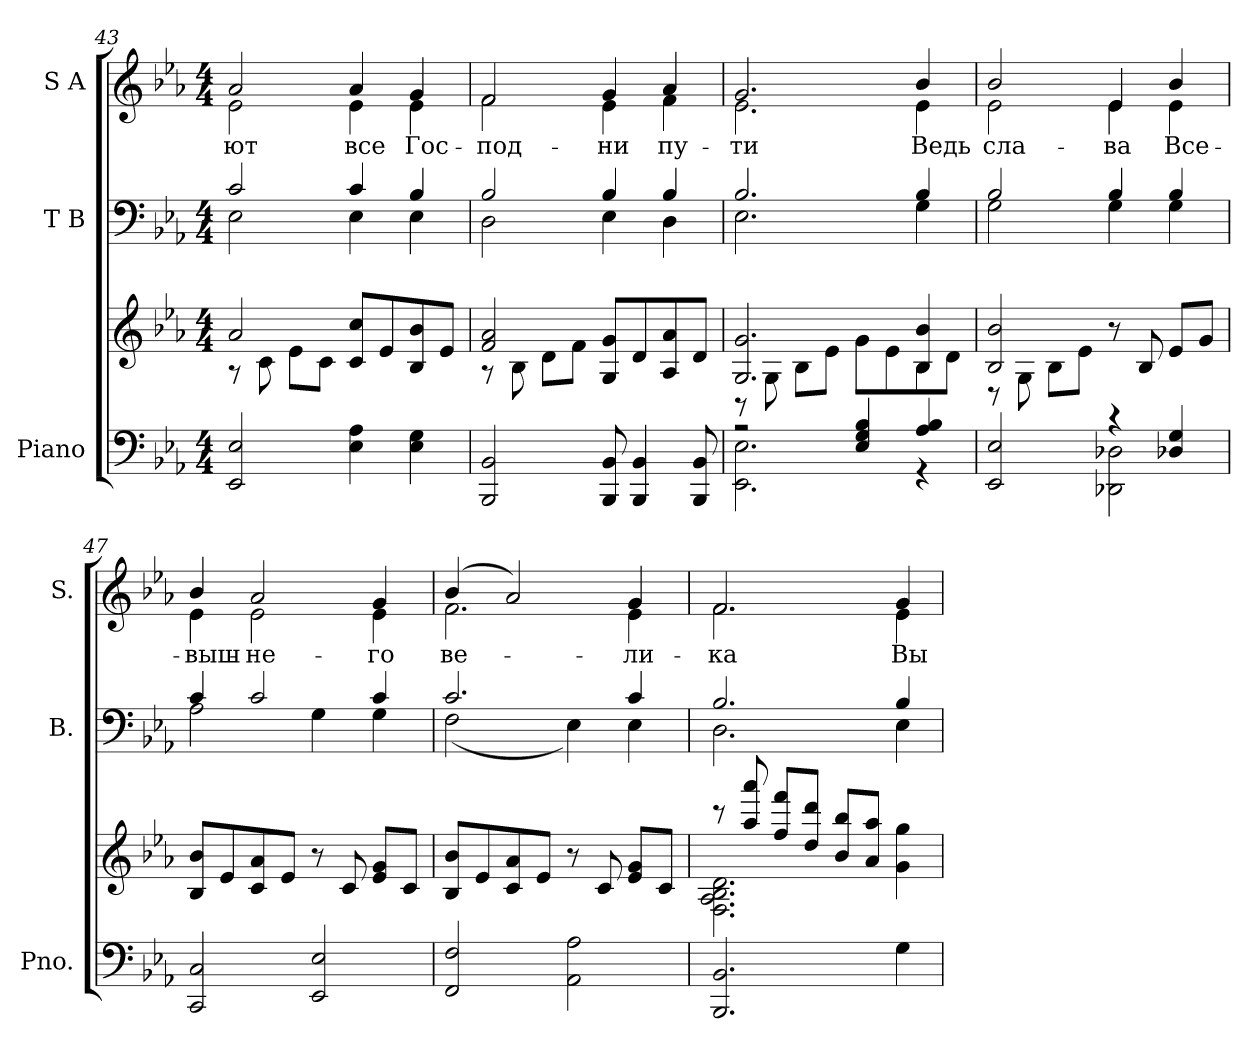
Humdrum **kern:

**kern	**kern	**kern	**kern	**text
*part3	*part3	*part2	*part1	*part1
*staff4	*staff3	*staff2	*staff1	*staff1
*I"Piano	*	*I"T B	*I"S A	*
*I'Pno.	*	*I'B.	*I'S.	*
*clefF4	*clefG2	*clefF4	*clefG2	*
*k[b-e-a-]	*k[b-e-a-]	*k[b-e-a-]	*k[b-e-a-]	*
*E-:	*E-:	*E-:	*E-:	*
*M4/4	*M4/4	*M4/4	*M4/4	*
=43	=43	=43	=43	=43
*	*^	*^	*	*
!	!	!	!	!	!	!LO:LY:b:color=#000000
*	*	*	*	*	*^	*
2EE-i/ 2E-i	2a-i/	8r	2ci/	2E-i\	2a-i/	2e-i\	-ют
.	.	8ci\	.	.	.	.	.
.	.	8e-i\L	.	.	.	.	.
.	.	8ci\J	.	.	.	.	.
!	!	!	!	!	!	!	!LO:LY:b:color=#000000
4E-i\ 4A-i	8ci/ 8cciL	2ryy	4ci/	4E-i\	4a-i/	4e-i\	все
.	8e-i/	.	.	.	.	.	.
!	!	!	!	!	!	!	!LO:LY:b:color=#000000
4E-i\ 4Gi	8B-i/ 8b-i	.	4B-i/	4E-i\	4gi/	4e-i\	Гос-
.	8e-i/J	.	.	.	.	.	.
=44	=44	=44	=44	=44	=44	=44	=44
!	!	!	!	!	!	!	!LO:LY:b:color=#000000
2BBB-i/ 2BB-i	2fi/ 2a-i	8r	2B-i/	2Di\	2fi/	2fi\	-под-
.	.	8B-i\	.	.	.	.	.
.	.	8di\L	.	.	.	.	.
.	.	8fi\J	.	.	.	.	.
!	!	!	!	!	!	!	!LO:LY:b:color=#000000
8BBB-i/ 8BB-i	8Gi/ 8giL	2ryy	4B-i/	4E-i\	4gi/	4e-i\	-ни
4BBB-i/ 4BB-i	8di/	.	.	.	.	.	.
!	!	!	!	!	!	!	!LO:LY:b:color=#000000
.	8A-i/ 8a-i	.	4B-i/	4Di\	4a-i/	4fi\	пу-
8BBB-i/ 8BB-i	8di/J	.	.	.	.	.	.
!!LO:LB:g=z	!!
=45	=45	=45	=45	=45	=45	=45	=45
*^	*	*	*	*	*	*	*
!	!	!	!	!	!	!	!	!LO:LY:b:color=#000000
2r	2.EE-i\ 2.E-i	2.Gi/ 2.gi	8r	2.B-i/	2.E-i\	2.gi/	2.e-i\	-ти
.	.	.	8Gi\	.	.	.	.	.
.	.	.	8B-i\L	.	.	.	.	.
.	.	.	8e-i\J	.	.	.	.	.
4E-i/ 4Gi 4B-i	.	.	8gi\L	.	.	.	.	.
.	.	.	8e-i\	.	.	.	.	.
!	!	!	!	!	!	!	!	!LO:LY:b:color=#000000
4A-i/ 4B-i	4r	4B-i/ 4b-i	8B-i\	4B-i/	4Gi\	4b-i/	4e-i\	Ведь
.	.	.	8di\J	.	.	.	.	.
=46	=46	=46	=46	=46	=46	=46	=46	=46
!	!	!	!	!	!	!	!	!LO:LY:b:color=#000000
2ryy	2EE-i/ 2E-i	2B-i/ 2b-i	8r	2B-i/	2Gi\	2b-i/	2e-i\	сла-
.	.	.	8Gi\	.	.	.	.	.
.	.	.	8B-i\L	.	.	.	.	.
.	.	.	8e-i\J	.	.	.	.	.
!	!	!	!	!	!	!	!	!LO:LY:b:color=#000000
4r	2DD-Xi\ 2D-Xi	8r	2ryy	4B-i/	4Gi\	4e-i/	4e-i\	-ва
.	.	8B-i/	.	.	.	.	.	.
!	!	!	!	!	!	!	!	!LO:LY:b:color=#000000
4D-Xi/ 4Gi	.	8e-i/L	.	4B-i/	4Gi\	4b-i/	4e-i\	Все-
.	.	8gi/J	.	.	.	.	.	.
*v	*v	*	*	*	*	*	*	*
*	*v	*v	*	*	*	*	*
=47	=47	=47	=47	=47	=47	=47
!	!	!	!	!	!	!LO:LY:b:color=#000000
2CCi/ 2Ci	8B-i/ 8b-iL	4ci/	2A-i\	4b-i/	4e-i\	-выш-
.	8e-i/	.	.	.	.	.
!	!	!	!	!	!	!LO:LY:b:color=#000000
.	8ci/ 8a-i	2ci/	.	2a-i/	2e-i\	-не-
.	8e-i/J	.	.	.	.	.
2EE-i/ 2E-i	8r	.	4Gi\	.	.	.
.	8ci/	.	.	.	.	.
!	!	!	!	!	!	!LO:LY:b:color=#000000
.	8e-i/ 8giL	4ci/	4Gi\	4gi/	4e-i\	-го
.	8ci/J	.	.	.	.	.
=48	=48	=48	=48	=48	=48	=48
!	!	!	!	!	!	!LO:LY:b:color=#000000
2FFi/ 2Fi	8B-i/ 8b-iL	2.ci/	(2Fi\	(4b-i/	2.fi\	ве-
.	8e-i/	.	.	.	.	.
.	8ci/ 8a-i	.	.	2a-i/)	.	.
.	8e-i/J	.	.	.	.	.
2AA-i\ 2A-i	8r	.	4E-i\)	.	.	.
.	8ci/	.	.	.	.	.
!	!	!	!	!	!	!LO:LY:b:color=#000000
.	8e-i/ 8giL	4ci/	4E-i\	4gi/	4e-i\	-ли-
.	8ci/J	.	.	.	.	.
=49	=49	=49	=49	=49	=49	=49
*	*^	*	*	*	*	*
!	!	!	!	!	!	!	!LO:LY:b:color=#000000
2.BBB-i/ 2.BB-i	8r	2.Fi\ 2.A-i 2.B-i 2.di	2.B-i/	2.Di\	2.fi/	2.fi\	-ка
.	8aa-i/ 8aaa-i	.	.	.	.	.	.
.	8ffi/ 8fffiL	.	.	.	.	.	.
.	8ddi/ 8dddiJ	.	.	.	.	.	.
.	8b-i/ 8bb-iL	.	.	.	.	.	.
.	8a-i/ 8aa-iJ	.	.	.	.	.	.
!	!	!	!	!	!	!	!LO:LY:b:color=#000000
4Gi\	4gi\ 4ggi	4ryy	4B-i/	4E-i\	4gi/	4e-i\	Вы-
*	*v	*v	*	*	*v	*v	*
*	*	*v	*v	*	*
=	=	=	=	=
*-	*-	*-	*-	*-
